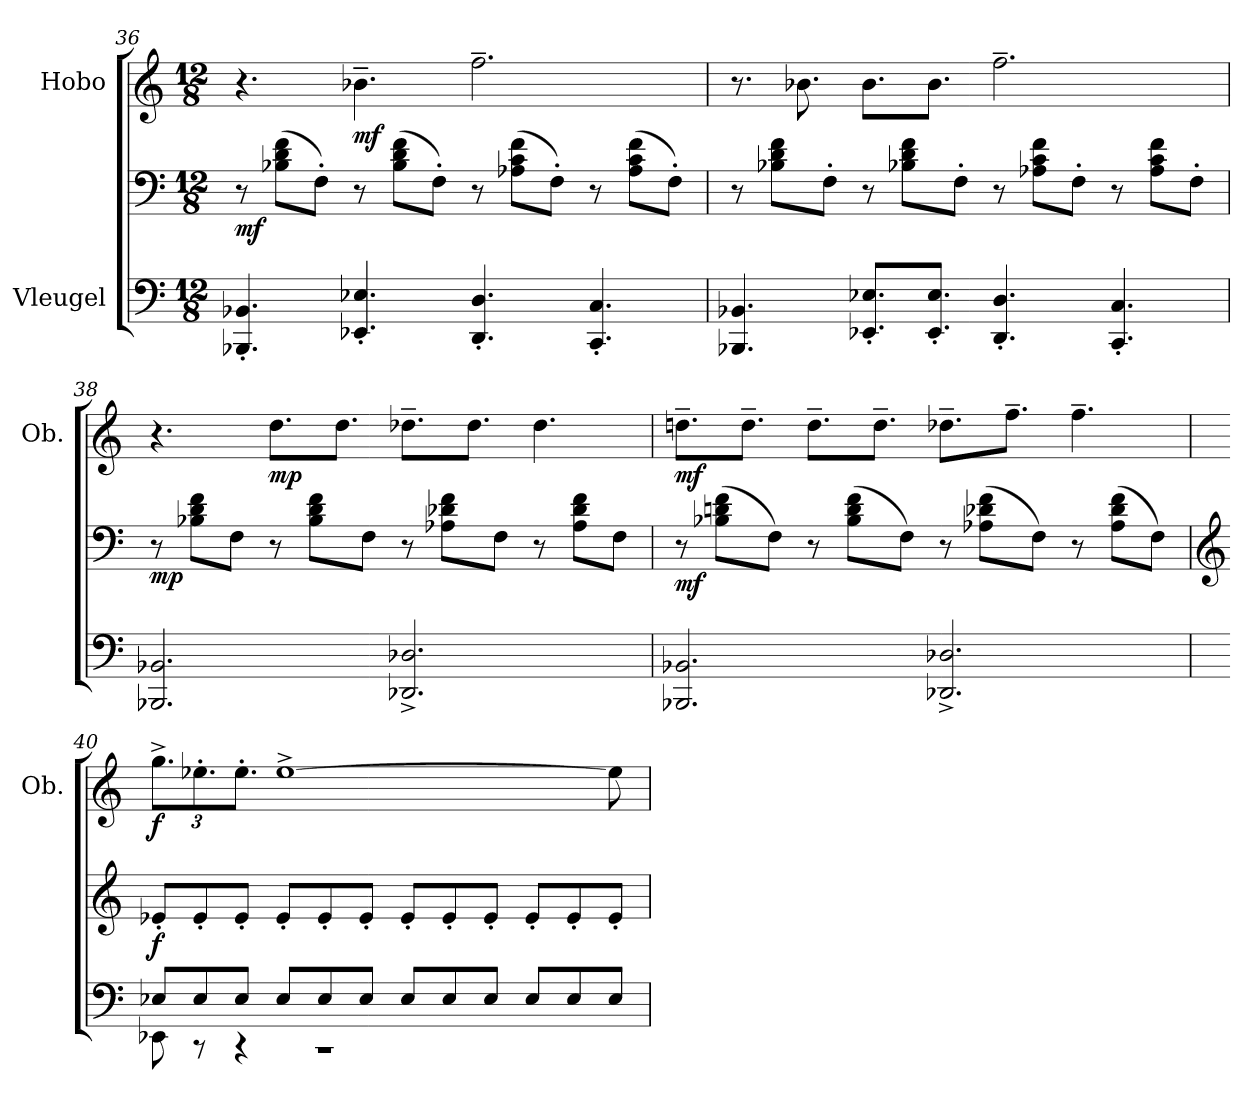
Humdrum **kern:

**kern	**kern	**dynam	**kern	**dynam
*part2	*part2	*part2	*part1	*part1
*staff3	*staff2	*staff2/3	*staff1	*staff1
*I"Vleugel	*	*	*I"Hobo	*
*	*	*	*I'Ob.	*
*clefF4	*clefF4	*	*clefG2	*
*k[]	*k[]	*	*k[]	*
*M12/8	*M12/8	*	*M12/8	*
=36	=36	=36	=36	=36
!	!	!LO:DY:b	!	!
4.BBB-X/' 4.BB-X/'	8r	mf	4.r	.
.	(8B-X\ 8d\ 8f\L	.	.	.
.	8F'\J)	.	.	.
!	!	!	!	!LO:DY:b
4.EE-X/' 4.E-X/'	8r	.	4.b-X~\	mf
.	(8B-\ 8d\ 8f\L	.	.	.
.	8F'\J)	.	.	.
4.DD/' 4.D/'	8r	.	2.ff~\	.
.	(8A-X\ 8c\ 8f\L	.	.	.
.	8F'\J)	.	.	.
4.CC/' 4.C/'	8r	.	.	.
.	(8A-\ 8c\ 8f\L	.	.	.
.	8F'\J)	.	.	.
=37	=37	=37	=37	=37
4.BBB-X/ 4.BB-X/	8r	.	8.r	.
.	8B-X\ 8d\ 8f\L	.	.	.
.	.	.	8.b-X\	.
.	8F'\J	.	.	.
8.EE-X/' 8.E-X/'L	8r	.	8.b-\L	.
.	8B-X\ 8d\ 8f\L	.	.	.
8.EE-/' 8.E-/'J	.	.	8.b-\J	.
.	8F'\J	.	.	.
4.DD/' 4.D/'	8r	.	2.ff~\	.
.	8A-X\ 8c\ 8f\L	.	.	.
.	8F'\J	.	.	.
4.CC/' 4.C/'	8r	.	.	.
.	8A-\ 8c\ 8f\L	.	.	.
.	8F'\J	.	.	.
!!LO:LB:g=z
=38	=38	=38	=38	=38
!	!	!LO:DY:b	!	!
2.BBB-X/ 2.BB-X/	8r	mp	4.r	.
.	8B-X\ 8d\ 8f\L	.	.	.
.	8F\J	.	.	.
!	!	!	!	!LO:DY:b
.	8r	.	8.dd\L	mp
.	8B-\ 8d\ 8f\L	.	.	.
.	.	.	8.dd\J	.
.	8F\J	.	.	.
2.DD-X/^ 2.D-X/^	8r	.	8.dd-X~\L	.
.	8A-X\ 8d-X\ 8f\L	.	.	.
.	.	.	8.dd-\J	.
.	8F\J	.	.	.
.	8r	.	4.dd-\	.
.	8A-\ 8d-\ 8f\L	.	.	.
.	8F\J	.	.	.
=39	=39	=39	=39	=39
!	!	!LO:DY:b	!	!LO:DY:b
2.BBB-X/ 2.BB-X/	8r	mf	8.ddn~\L	mf
.	(8B-X\ 8dn\ 8f\L	.	.	.
.	.	.	8.dd~\J	.
.	8F\J)	.	.	.
.	8r	.	8.dd~\L	.
.	(8B-\ 8d\ 8f\L	.	.	.
.	.	.	8.dd~\J	.
.	8F\J)	.	.	.
2.DD-X/^ 2.D-X/^	8r	.	8.dd-X~\L	.
.	(8A-X\ 8d-X\ 8f\L	.	.	.
.	.	.	8.ff~\J	.
.	8F\J)	.	.	.
.	8r	.	4.ff~\	.
.	(8A-\ 8d-\ 8f\L	.	.	.
.	8F\J)	.	.	.
!!LO:LB:g=z
=40	=40	=40	=40	=40
*	*clefG2	*	*	*
*^	*	*	*	*
*	*	*	*	*Xbrackettup	*
!	!	!	!LO:DY:b	!	!LO:DY:b
8E-X/L	8EE-X\	8e-X'/L	f	12.gg^\L	f
8E-/	8r	8e-'/	.	12.ee-X'\	.
8E-/J	4r	8e-'/J	.	12.ee-'\J	.
8E-/L	.	8e-'/L	.	[1ee-^	.
8E-/	1r	8e-'/	.	.	.
8E-/J	.	8e-'/J	.	.	.
8E-/L	.	8e-'/L	.	.	.
8E-/	.	8e-'/	.	.	.
8E-/J	.	8e-'/J	.	.	.
8E-/L	.	8e-'/L	.	.	.
8E-/	.	8e-'/	.	.	.
8E-/J	.	8e-'/J	.	8ee-\]	.
*v	*v	*	*	*	*
=	=	=	=	=
*-	*-	*-	*-	*-
